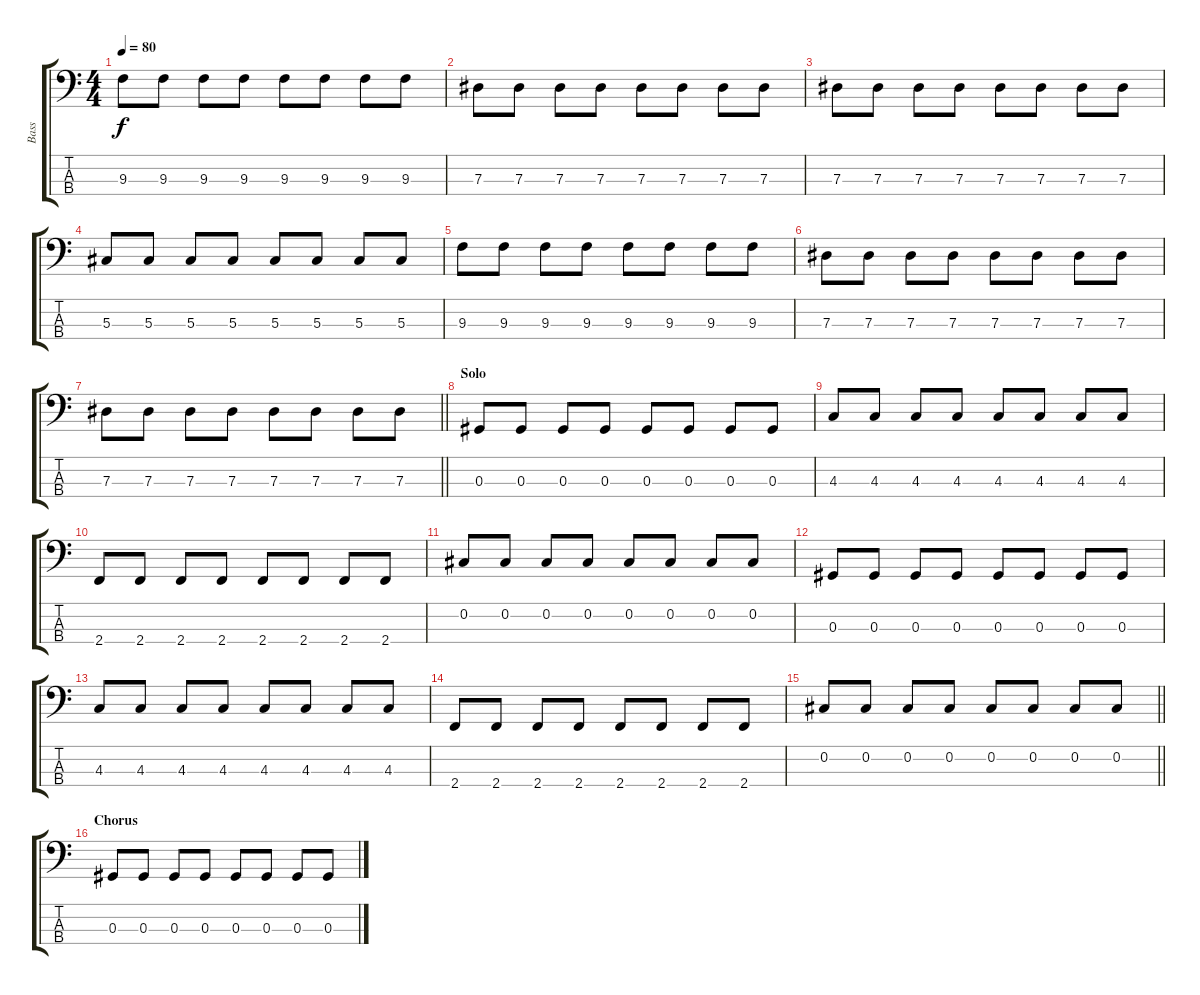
\track ("Bass" "Bass") {instrument electricbassfinger}
\staff {score tabs}
\tuning (Gb2 Db2 Ab1 Eb1) {hide}
\ts (4 4)
\tempo 80
\clef f4
\ks c
9.3.8{dy f} 9.3.8 9.3.8 9.3.8 9.3.8 9.3.8 9.3.8 9.3.8 |
7.3.8 7.3.8 7.3.8 7.3.8 7.3.8 7.3.8 7.3.8 7.3.8 |
7.3.8 7.3.8 7.3.8 7.3.8 7.3.8 7.3.8 7.3.8 7.3.8 |
5.3.8 5.3.8 5.3.8 5.3.8 5.3.8 5.3.8 5.3.8 5.3.8 |
9.3.8 9.3.8 9.3.8 9.3.8 9.3.8 9.3.8 9.3.8 9.3.8 |
7.3.8 7.3.8 7.3.8 7.3.8 7.3.8 7.3.8 7.3.8 7.3.8 |
\barLineRight lightlight
7.3.8 7.3.8 7.3.8 7.3.8 7.3.8 7.3.8 7.3.8 7.3.8 |
\section ("" "Solo")
0.3.8 0.3.8 0.3.8 0.3.8 0.3.8 0.3.8 0.3.8 0.3.8 |
4.3.8 4.3.8 4.3.8 4.3.8 4.3.8 4.3.8 4.3.8 4.3.8 |
2.4.8 2.4.8 2.4.8 2.4.8 2.4.8 2.4.8 2.4.8 2.4.8 |
0.2.8 0.2.8 0.2.8 0.2.8 0.2.8 0.2.8 0.2.8 0.2.8 |
0.3.8 0.3.8 0.3.8 0.3.8 0.3.8 0.3.8 0.3.8 0.3.8 |
4.3.8 4.3.8 4.3.8 4.3.8 4.3.8 4.3.8 4.3.8 4.3.8 |
2.4.8 2.4.8 2.4.8 2.4.8 2.4.8 2.4.8 2.4.8 2.4.8 |
\barLineRight lightlight
0.2.8 0.2.8 0.2.8 0.2.8 0.2.8 0.2.8 0.2.8 0.2.8 |
\section ("" "Chorus")
0.3.8 0.3.8 0.3.8 0.3.8 0.3.8 0.3.8 0.3.8 0.3{ss}.8
